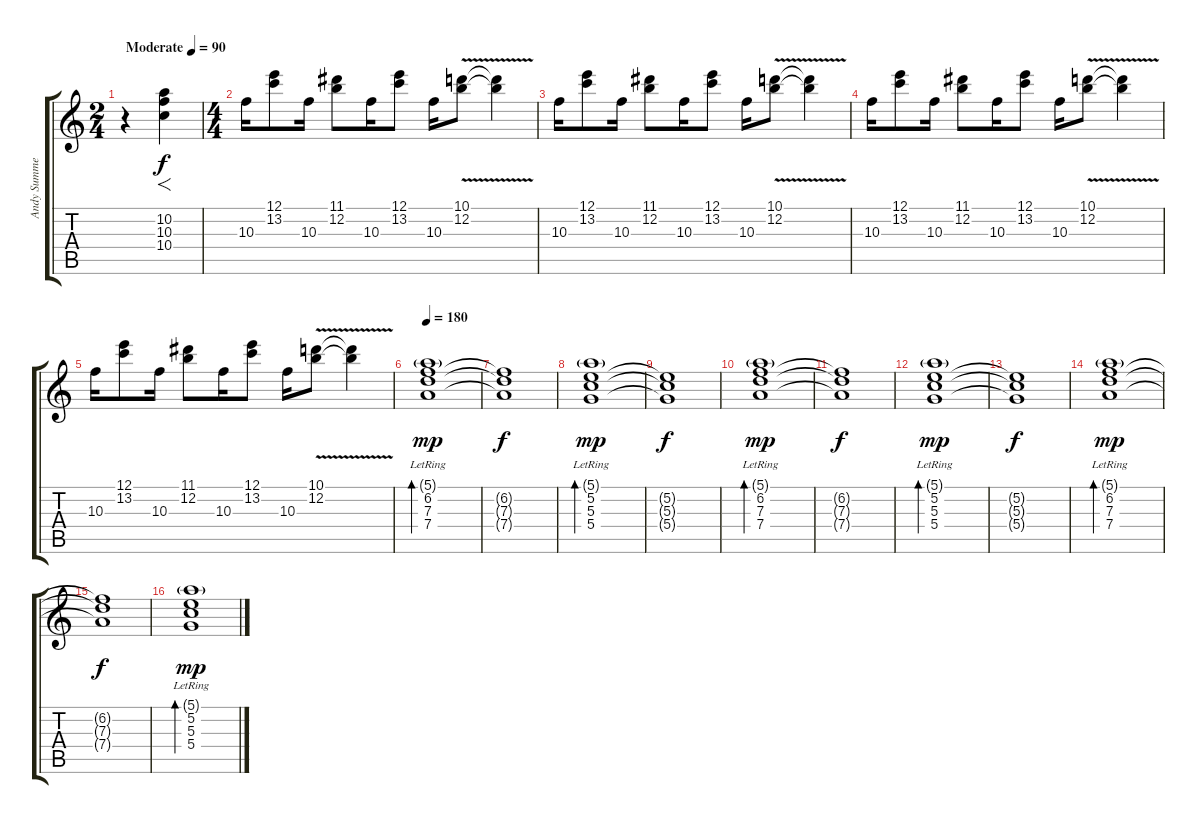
\track ("Andy Summers" "Andy Summe") {instrument distortionguitar}
\staff {score tabs}
\tuning (E4 B3 G3 D3 A2 E2) {hide}
\ts (2 4)
\tempo (90 "Moderate")
\clef g2
\ks c
r.4{dy f instrument distortionguitar} (10.2 10.3 10.4).4{f} |
\ts (4 4)
10.3.16 (12.1 13.2).8 10.3.16 (11.1 12.2).8 10.3.16 (12.1 13.2).8 10.3.16 (10.1{v} 12.2).8 (10.1{t} 12.2{t}).4 |
10.3.16 (12.1 13.2).8 10.3.16 (11.1 12.2).8 10.3.16 (12.1 13.2).8 10.3.16 (10.1 12.2{v}).8 (10.1{t} 12.2{t}).4 |
10.3.16 (12.1 13.2).8 10.3.16 (11.1 12.2).8 10.3.16 (12.1 13.2).8 10.3.16 (10.1 12.2{v}).8 (10.1{t} 12.2{t}).4 |
10.3.16 (12.1 13.2).8 10.3.16 (11.1 12.2).8 10.3.16 (12.1 13.2).8 10.3.16 (10.1 12.2{v}).8 (10.1{t} 12.2{t}).4 |
\tempo 180
(5.1{g} 6.2 7.3{lr} 7.4).1{bd 240 dy mp instrument electricguitarclean} |
(6.2{t} 7.3{t} 7.4{t}).1{dy f} |
(5.1{g} 5.2{lr} 5.3 5.4).1{bd 240 dy mp instrument electricguitarclean} |
(5.2{t} 5.3{t} 5.4{t}).1{dy f} |
(5.1{g} 6.2 7.3{lr} 7.4).1{bd 240 dy mp instrument electricguitarclean} |
(6.2{t} 7.3{t} 7.4{t}).1{dy f} |
(5.1{g} 5.2{lr} 5.3 5.4).1{bd 240 dy mp instrument electricguitarclean} |
(5.2{t} 5.3{t} 5.4{t}).1{dy f} |
(5.1{g} 6.2 7.3{lr} 7.4).1{bd 240 dy mp instrument electricguitarclean} |
(6.2{t} 7.3{t} 7.4{t}).1{dy f} |
(5.1{g} 5.2{lr} 5.3 5.4).1{bd 240 dy mp instrument electricguitarclean}
